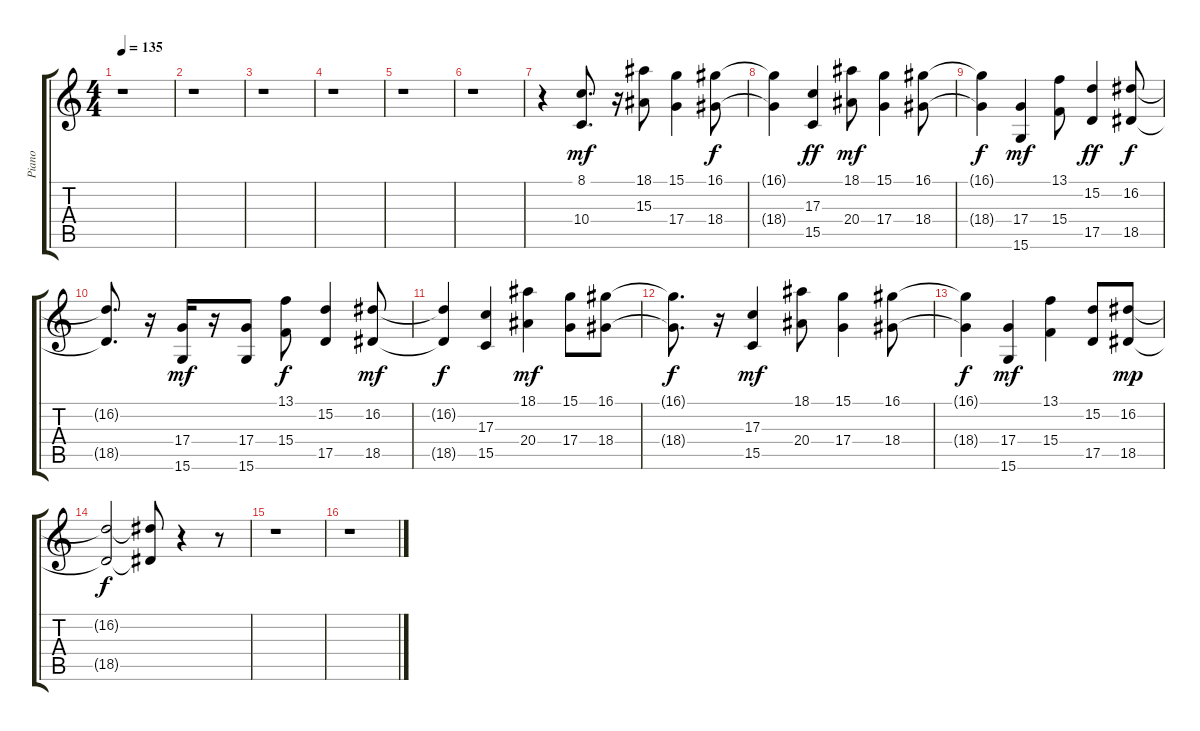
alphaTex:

\track ("Piano" "Piano") {instrument acousticgrandpiano}
\staff {score tabs}
\tuning (E4 B3 G3 D3 A2 E2) {hide}
\ts (4 4)
\tempo 135
\clef g2
\ks c
r.1{dy mp} |
r.1 |
r.1 |
r.1 |
r.1 |
r.1 |
r.4 (8.1 10.4).8{d dy mf} r.16 (18.1 15.3).8 (15.1 17.4).4 (16.1 18.4).8{dy f} |
(16.1{t} 18.4{t}).4 (17.3 15.5).4{dy ff} (18.1 20.4).8{dy mf} (15.1 17.4).4 (16.1 18.4).8 |
(16.1{t} 18.4{t}).4{dy f} (17.4 15.6).4{dy mf} (13.1 15.4).8 (15.2 17.5).4{dy ff} (16.2 18.5).8{dy f} |
(16.2{t} 18.5{t}).8{d} r.16 (17.4 15.6).16{dy mf} r.16 (17.4 15.6).8 (13.1 15.4).8{dy f} (15.2 17.5).4 (16.2 18.5).8{dy mf} |
(16.2{t} 18.5{t}).4{dy f} (17.3 15.5).4 (18.1 20.4).4{dy mf} (15.1 17.4).8 (16.1 18.4).8 |
(16.1{t} 18.4{t}).8{d dy f} r.16 (17.3 15.5).4{dy mf} (18.1 20.4).8 (15.1 17.4).4 (16.1 18.4).8 |
(16.1{t} 18.4{t}).4{dy f} (17.4 15.6).4{dy mf} (13.1 15.4).4 (15.2 17.5).8 (16.2 18.5).8{dy mp} |
(16.2{t} 18.5{t}).2{dy f} (16.2{t} 18.5{t}).8 r.4 r.8 |
r.1 |
r.1
